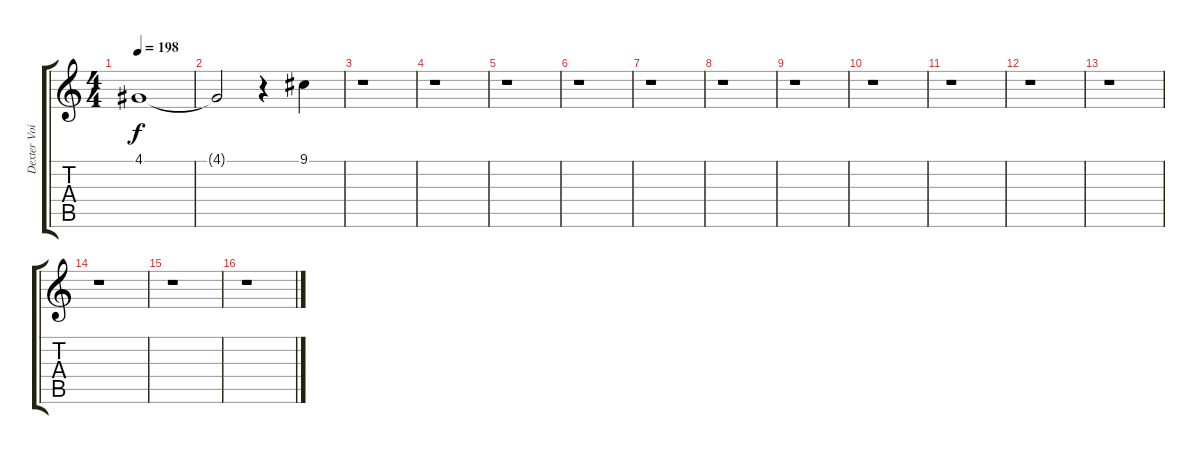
\track ("Dexter Voice" "Dexter Voi") {instrument harmonica}
\staff {score tabs}
\tuning (E4 B3 G3 D3 A2 E2) {hide}
\ts (4 4)
\tempo 198
\clef g2
\ks c
4.1.1{dy f} |
4.1{t}.2 r.4 9.1.4 |
r.1 |
r.1 |
r.1 |
r.1 |
r.1 |
r.1 |
r.1 |
r.1 |
r.1 |
r.1 |
r.1 |
r.1 |
r.1 |
r.1
